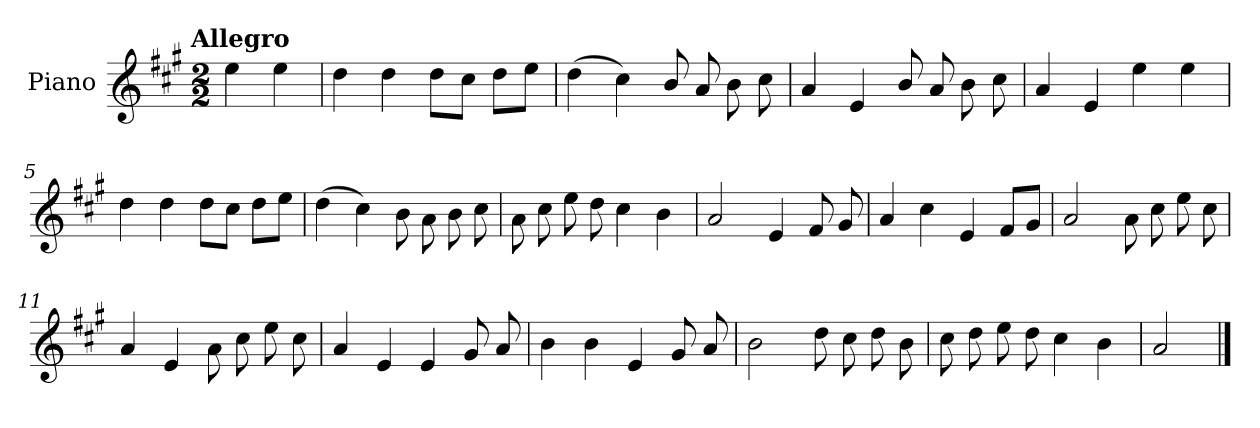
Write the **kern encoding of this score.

**kern
*part1
*staff1
*I"Piano
*I'Pno.
*clefG2
*k[f#c#g#]
!!LO:TX:omd:t=Allegro
*M2/2
*MM144
=
4ee\
4ee\
=1
4dd\
4dd\
8dd\L
8cc#\J
8dd\L
8ee\J
=2
(>4dd\
4cc#\)
8b/
8a/
8b\
8cc#\
=3
4a/
4e/
8b/
8a/
8b\
8cc#\
!!LO:LB:g=z
=4
4a/
4e/
4ee\
4ee\
=5
4dd\
4dd\
8dd\L
8cc#\J
8dd\L
8ee\J
=6
(>4dd\
4cc#\)
8b\
8a\
8b\
8cc#\
=7
8a\
8cc#\
8ee\
8dd\
4cc#\
4b\
!!LO:LB:g=z
=8
2a/
4e/
8f#/
8g#/
=9
4a/
4cc#\
4e/
8f#/L
8g#/J
=10
2a/
8a\
8cc#\
8ee\
8cc#\
=11
4a/
4e/
8a\
8cc#\
8ee\
8cc#\
=12
4a/
4e/
4e/
8g#/
8a/
!!LO:LB:g=z
=13
4b\
4b\
4e/
8g#/
8a/
=14
2b\
8dd\
8cc#\
8dd\
8b\
=15
8cc#\
8dd\
8ee\
8dd\
4cc#\
4b\
=16
2a/
==
*-
